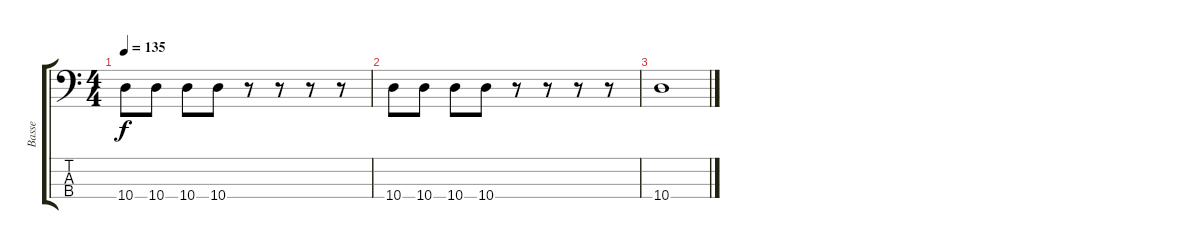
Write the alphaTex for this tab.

\track ("Basse" "Basse") {instrument electricbassfinger}
\staff {score tabs}
\tuning (G2 D2 A1 E1) {hide}
\ts (4 4)
\tempo 135
\clef f4
\ks c
10.4.8{dy f} 10.4.8 10.4.8 10.4.8 r.8 r.8 r.8 r.8 |
10.4.8 10.4.8 10.4.8 10.4.8 r.8 r.8 r.8 r.8 |
10.4.1
